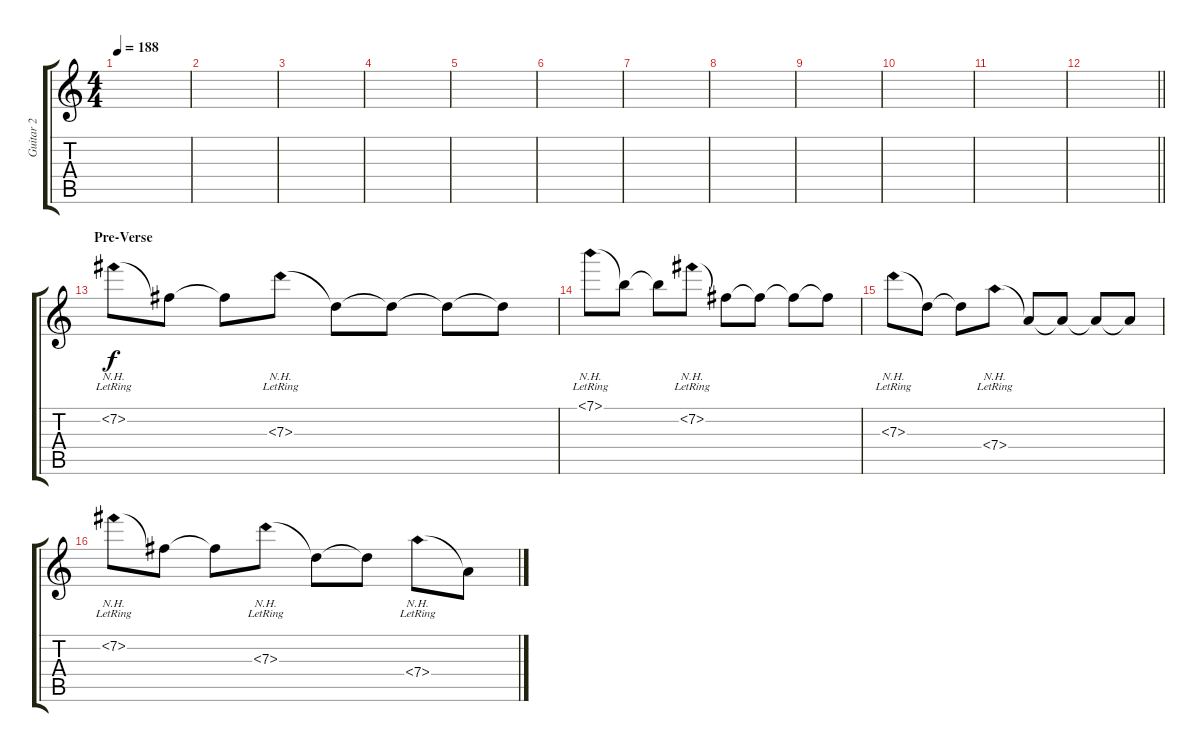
\track ("Guitar 2" "Guitar 2") {instrument electricguitarclean}
\staff {score tabs}
\tuning (E4 B3 G3 D3 A2 E2) {hide}
\ts (4 4)
\tempo 188
\clef g2
\ks c
|
|
|
|
|
|
|
|
|
|
|
\barLineRight lightlight
|
\section ("" "Pre-Verse")
7.2{nh lr}.8{instrument electricguitarclean} 7.2{t}.8 7.2{t}.8 7.3{nh lr}.8 7.3{t}.8 7.3{t}.8 7.3{t}.8 7.3{t}.8 |
7.1{nh lr}.8{instrument electricguitarclean} 7.1{t}.8 7.1{t}.8 7.2{nh lr}.8 7.2{t}.8 7.2{t}.8 7.2{t}.8 7.2{t}.8 |
7.3{nh lr}.8 7.3{t}.8 7.3{t}.8 7.4{nh lr}.8 7.4{t}.8 7.4{t}.8 7.4{t}.8 7.4{t}.8 |
7.2{nh lr}.8{instrument electricguitarclean} 7.2{t}.8 7.2{t}.8 7.3{nh lr}.8 7.3{t}.8 7.3{t}.8 7.4{nh lr}.8 7.4{t}.8
